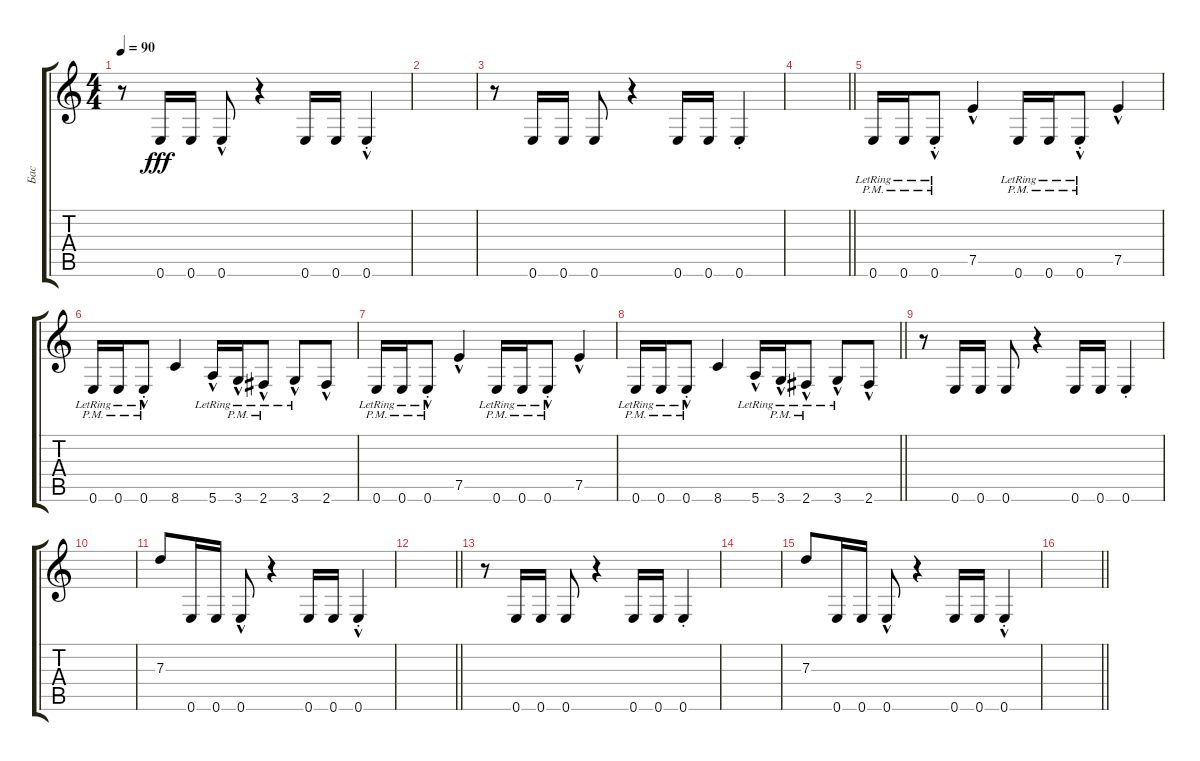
\track ("Бас" "Бас") {instrument slapbass2}
\staff {score tabs}
\tuning (E4 B3 G3 D3 A2 E2) {hide}
\ts (4 4)
\tempo 90
\clef g2
\ks c
r.8{dy fff} 0.6.16 0.6.16 0.6{hac}.8 r.4 0.6.16 0.6.16 0.6{hac st}.4 |
|
r.8 0.6.16 0.6.16 0.6.8 r.4 0.6.16 0.6.16 0.6{st}.4 |
\barLineRight lightlight
|
\section ("" "")
0.6{pm lr}.16 0.6{pm lr}.16 0.6{hac pm st lr}.8 7.5{hac}.4 0.6{pm lr}.16 0.6{pm lr}.16 0.6{hac pm st lr}.8 7.5{hac}.4 |
0.6{pm lr}.16 0.6{pm lr}.16 0.6{hac pm st lr}.8 8.6.4 5.6{hac lr}.16 3.6{hac pm lr}.16 2.6{hac pm lr}.8 3.6{hac lr}.8 2.6{hac}.8 |
0.6{pm lr}.16 0.6{pm lr}.16 0.6{hac pm st lr}.8 7.5{hac}.4 0.6{pm lr}.16 0.6{pm lr}.16 0.6{hac pm st lr}.8 7.5{hac}.4 |
\barLineRight lightlight
0.6{pm lr}.16 0.6{pm lr}.16 0.6{hac pm st lr}.8 8.6.4 5.6{hac lr}.16 3.6{hac pm lr}.16 2.6{hac pm lr}.8 3.6{hac lr}.8 2.6{hac}.8 |
\section ("" "")
r.8 0.6.16 0.6.16 0.6.8 r.4 0.6.16 0.6.16 0.6{st}.4 |
|
7.3.8 0.6.16 0.6.16 0.6{hac}.8 r.4 0.6.16 0.6.16 0.6{hac st}.4 |
\barLineRight lightlight
|
r.8 0.6.16 0.6.16 0.6.8 r.4 0.6.16 0.6.16 0.6{st}.4 |
|
7.3.8 0.6.16 0.6.16 0.6{hac}.8 r.4 0.6.16 0.6.16 0.6{hac st}.4 |
\barLineRight lightlight
